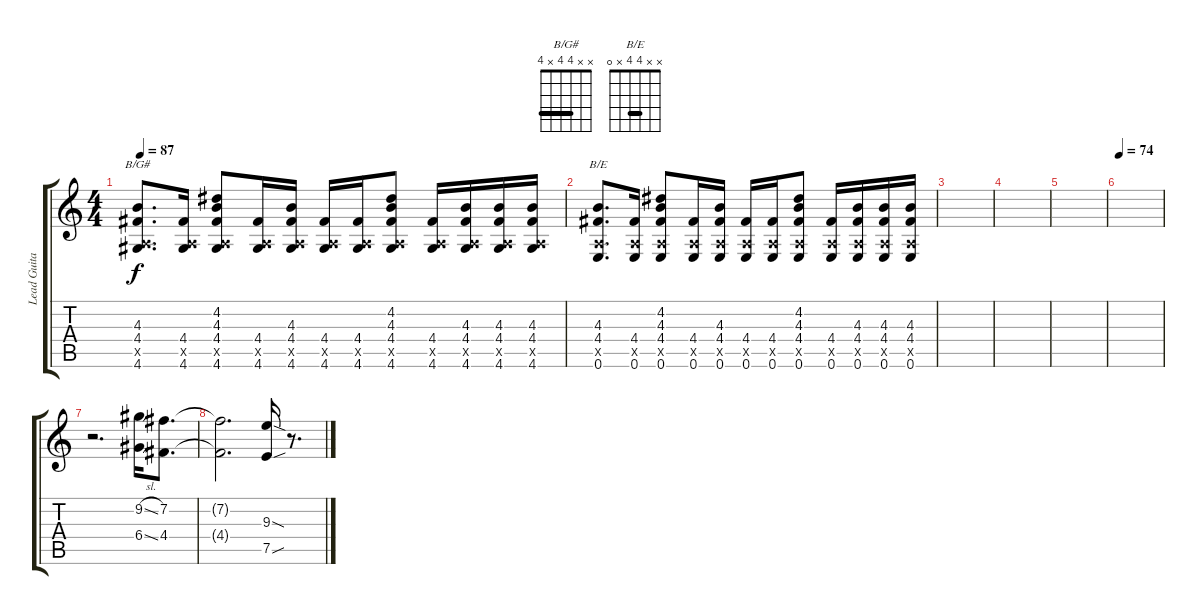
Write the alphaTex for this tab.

\track ("Lead Guitar (E. O'Brian)" "Lead Guita") {instrument electricguitarjazz}
\staff {score tabs}
\tuning (E4 B3 G3 D3 A2 E2) {hide}
\chord ("B/G#" x x 4 4 x 4) {barre 4}
\chord ("B/E" x x 4 4 x 0) {barre 4}
\ts (4 4)
\tempo 87
\clef g2
\ks c
(4.3 4.4 0.5{x} 4.6).8{d ch "B/G#" dy f} (4.4 0.5{x} 4.6).16 (4.2 4.3 4.4 0.5{x} 4.6).8 (4.4 0.5{x} 4.6).16 (4.3 4.4 0.5{x} 4.6).16 (4.4 0.5{x} 4.6).16 (4.4 0.5{x} 4.6).16 (4.2 4.3 4.4 0.5{x} 4.6).8 (4.4 0.5{x} 4.6).16 (4.3 4.4 0.5{x} 4.6).16 (4.3 4.4 0.5{x} 4.6).16 (4.3 4.4 0.5{x} 4.6).16 |
(4.3 4.4 0.5{x} 0.6).8{d ch "B/E"} (4.4 0.5{x} 0.6).16 (4.2 4.3 4.4 0.5{x} 0.6).8 (4.4 0.5{x} 0.6).16 (4.3 4.4 0.5{x} 0.6).16 (4.4 0.5{x} 0.6).16 (4.4 0.5{x} 0.6).16 (4.2 4.3 4.4 0.5{x} 0.6).8 (4.4 0.5{x} 0.6).16 (4.3 4.4 0.5{x} 0.6).16 (4.3 4.4 0.5{x} 0.6).16 (4.3 4.4 0.5{x} 0.6).16 |
|
|
|
\tempo 74
|
r.2{d instrument electricguitarjazz} (9.2{sl} 6.4{sl}).16 (7.2 4.4).8{d} |
(7.2{t} 4.4{t}).2{d} (9.3{sod} 7.5{sou}).16{instrument guitarfretnoise} r.8{d}
